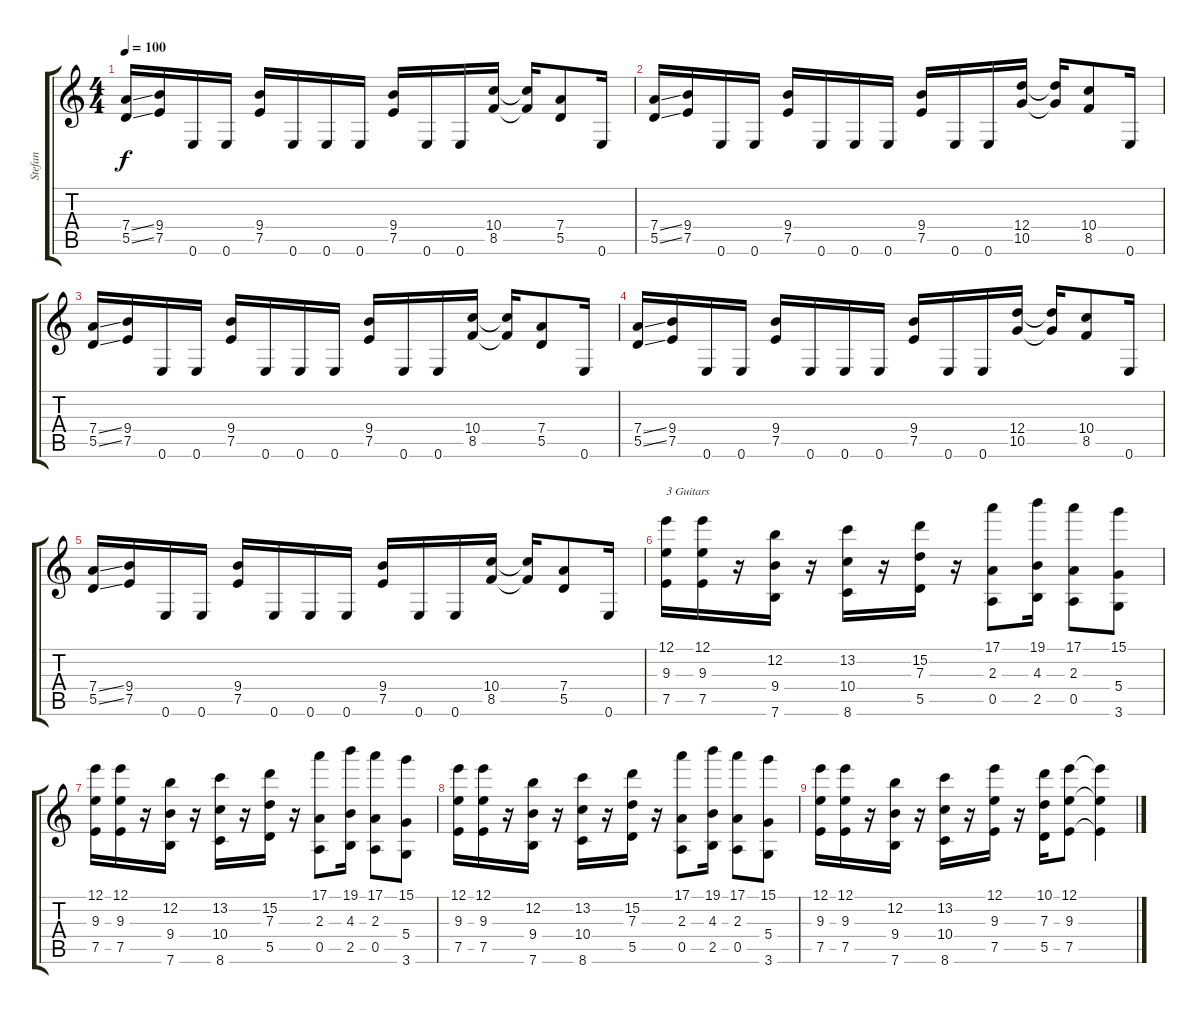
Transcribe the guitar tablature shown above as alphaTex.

\track ("Stefan" "Stefan") {instrument distortionguitar}
\staff {score tabs}
\tuning (E4 B3 G3 D3 A2 E2) {hide}
\ts (4 4)
\tempo 100
\clef g2
\ks c
(7.4{ss} 5.5{ss}).16{dy f} (9.4 7.5).16 0.6.16 0.6.16 (9.4 7.5).16 0.6.16 0.6.16 0.6.16 (9.4 7.5).16 0.6.16 0.6.16 (10.4 8.5).16 (10.4{t} 8.5{t}).16 (7.4 5.5).8 0.6.16 |
(7.4{ss} 5.5{ss}).16 (9.4 7.5).16 0.6.16 0.6.16 (9.4 7.5).16 0.6.16 0.6.16 0.6.16 (9.4 7.5).16 0.6.16 0.6.16 (12.4 10.5).16 (12.4{t} 10.5{t}).16 (10.4 8.5).8 0.6.16 |
(7.4{ss} 5.5{ss}).16 (9.4 7.5).16 0.6.16 0.6.16 (9.4 7.5).16 0.6.16 0.6.16 0.6.16 (9.4 7.5).16 0.6.16 0.6.16 (10.4 8.5).16 (10.4{t} 8.5{t}).16 (7.4 5.5).8 0.6.16 |
(7.4{ss} 5.5{ss}).16 (9.4 7.5).16 0.6.16 0.6.16 (9.4 7.5).16 0.6.16 0.6.16 0.6.16 (9.4 7.5).16 0.6.16 0.6.16 (12.4 10.5).16 (12.4{t} 10.5{t}).16 (10.4 8.5).8 0.6.16 |
(7.4{ss} 5.5{ss}).16 (9.4 7.5).16 0.6.16 0.6.16 (9.4 7.5).16 0.6.16 0.6.16 0.6.16 (9.4 7.5).16 0.6.16 0.6.16 (10.4 8.5).16 (10.4{t} 8.5{t}).16 (7.4 5.5).8 0.6.16 |
(12.1 9.3 7.5).16{txt "3 Guitars"} (12.1 9.3 7.5).16 r.16 (12.2 9.4 7.6).16 r.16 (13.2 10.4 8.6).16 r.16 (15.2 7.3 5.5).16 r.16 (17.1 2.3 0.5).8 (19.1 4.3 2.5).16 (17.1 2.3 0.5).8 (15.1 5.4 3.6).8 |
(12.1 9.3 7.5).16 (12.1 9.3 7.5).16 r.16 (12.2 9.4 7.6).16 r.16 (13.2 10.4 8.6).16 r.16 (15.2 7.3 5.5).16 r.16 (17.1 2.3 0.5).8 (19.1 4.3 2.5).16 (17.1 2.3 0.5).8 (15.1 5.4 3.6).8 |
(12.1 9.3 7.5).16 (12.1 9.3 7.5).16 r.16 (12.2 9.4 7.6).16 r.16 (13.2 10.4 8.6).16 r.16 (15.2 7.3 5.5).16 r.16 (17.1 2.3 0.5).8 (19.1 4.3 2.5).16 (17.1 2.3 0.5).8 (15.1 5.4 3.6).8 |
(12.1 9.3 7.5).16 (12.1 9.3 7.5).16 r.16 (12.2 9.4 7.6).16 r.16 (13.2 10.4 8.6).16 r.16 (12.1 9.3 7.5).16 r.16 (10.1 7.3 5.5).16 (12.1 9.3 7.5).8 (12.1{t} 9.3{t} 7.5{t}).4
